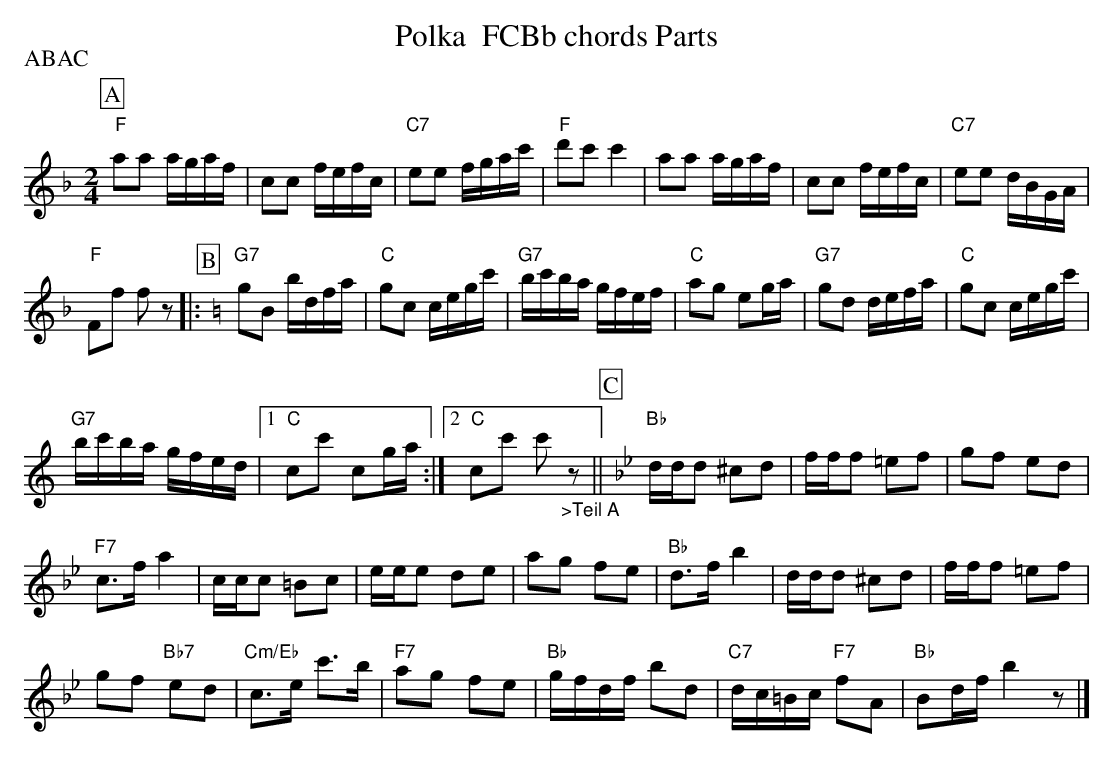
X:1
T: Polka  FCBb chords Parts
M:2/4
L:1/16
P:ABAC
K:F %%MIDI gchordon
[P:A] "F"a2a2 agaf | c2c2 fefc | "C7"e2e2 fgac' | "F"d'2c'2c'4 | a2a2 agaf | c2c2 fefc | "C7"e2e2 dBGA |
"F"F2f2 f2z2 |: [P:B] [K:C] "G7"g2B2 bdfa | "C"g2c2 cegc' | "G7"bc'ba gfef | "C"a2g2 e2ga | "G7"g2d2 defa | "C"g2c2 cegc' |
"G7"bc'ba gfed |1 "C"c2c'2 c2ga :|2 "C"c2c'2 c'2"_>Teil A"z2 || [P:C] [K:Bb] "Bb"ddd2 ^c2d2 | fff2 =e2f2 | g2f2 e2d2 |
"F7"c3fa4 | ccc2 =B2c2 | eee2 d2e2 | a2g2 f2e2 | "Bb"d3fb4 | ddd2 ^c2d2 | fff2 =e2f2 |
g2f2 "Bb7"e2d2 | "Cm/Eb"c3e c'3b | "F7"a2g2 f2e2 | "Bb"gfdf b2d2 | "C7"dc=Bc "F7"f2A2 | "Bb"B2df b4z2 |]
